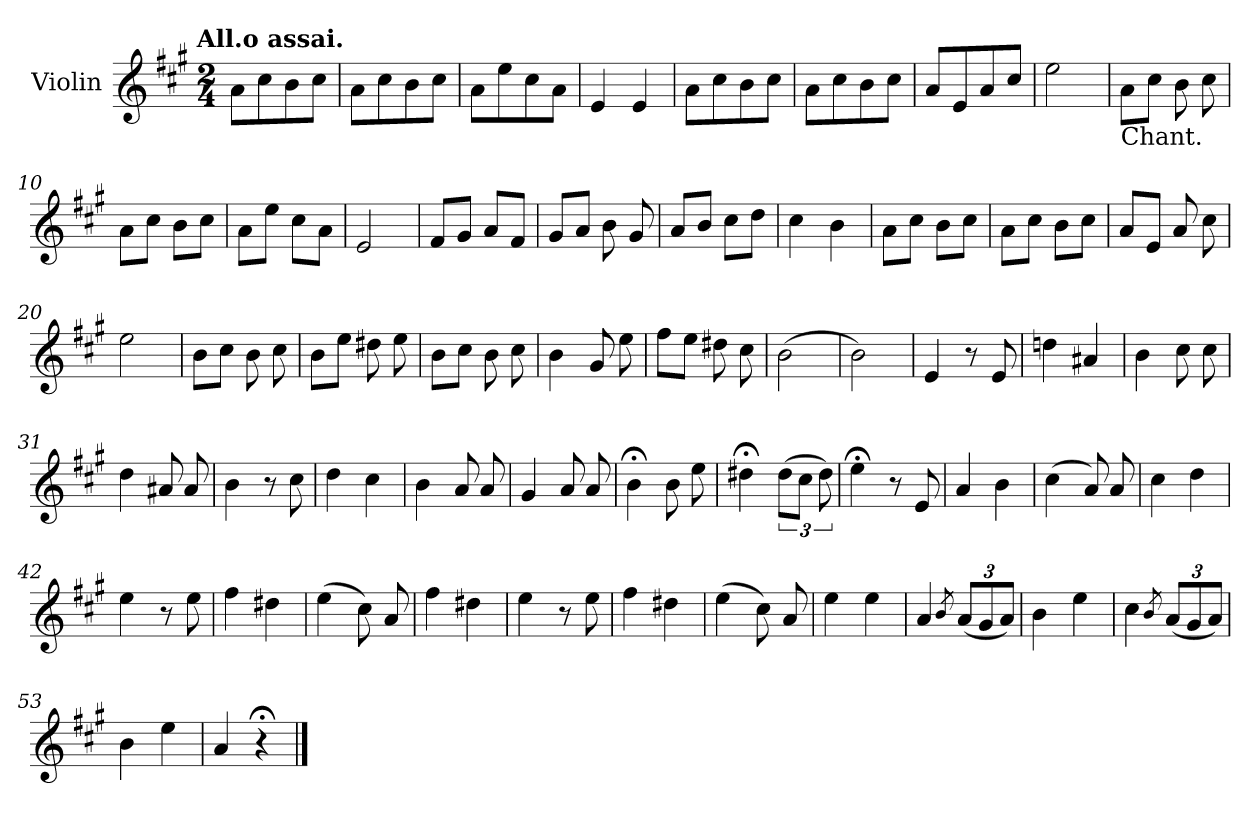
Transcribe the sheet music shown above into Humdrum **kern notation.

**kern
*part1
*staff1
*I"Violin
*I'Vln.
*clefG2
*k[f#c#g#]
!!LO:TX:omd:t=All.o assai.
*M2/4
*MM144
=1
8a\L
8cc#\
8b\
8cc#\J
=2
8a\L
8cc#\
8b\
8cc#\J
=3
8a\L
8ee\
8cc#\
8a\J
=4
4e/
4e/
=5
8a\L
8cc#\
8b\
8cc#\J
=6
8a\L
8cc#\
8b\
8cc#\J
=7
8a/L
8e/
8a/
8cc#/J
=8
2ee\
!!LO:LB:g=z
=9
!LO:TX:b:t=Chant.
8a\L
8cc#\J
8b\
8cc#\
=10
8a\L
8cc#\J
8b\L
8cc#\J
=11
8a\L
8ee\J
8cc#\L
8a\J
=12
2e/
=13
8f#/L
8g#/J
8a/L
8f#/J
=14
8g#/L
8a/J
8b\
8g#/
=15
8a/L
8b/J
8cc#\L
8dd\J
=16
4cc#\
4b\
=17
8a\L
8cc#\J
8b\L
8cc#\J
!!LO:LB:g=z
=18
8a\L
8cc#\J
8b\L
8cc#\J
=19
8a/L
8e/J
8a/
8cc#\
=20
2ee\
=21
8b\L
8cc#\J
8b\
8cc#\
=22
8b\L
8ee\J
8dd#X\
8ee\
=23
8b\L
8cc#\J
8b\
8cc#\
=24
4b\
8g#/
8ee\
=25
8ff#\L
8ee\J
8dd#X\
8cc#\
=26
(>2b\
!!LO:LB:g=z
=27
2b\)
=28
4e/
8r
8e/
=29
4ddn\
4a#X/
=30
4b\
8cc#\
8cc#\
=31
4dd\
8a#X/
8a#/
=32
4b\
8r
8cc#\
=33
4dd\
4cc#\
=34
4b\
8a/
8a/
=35
4g#/
8a/
8a/
!!LO:LB:g=z
=36
4b;<\
8b\
8ee\
=37
4dd#X;<\
(>12dd#\L
12cc#\J
12dd#\)
=38
4ee;<\
8r
8e/
=39
4a/
4b\
=40
(>4cc#\
8a/)
8a/
=41
4cc#\
4dd\
=42
4ee\
8r
8ee\
=43
4ff#\
4dd#X\
=44
(>4ee\
8cc#\)
8a/
!!LO:LB:g=z
=45
4ff#\
4dd#X\
=46
4ee\
8r
8ee\
=47
4ff#\
4dd#X\
=48
(>4ee\
8cc#\)
8a/
=49
4ee\
4ee\
=50
4a/
8qb/
*Xbrackettup
(<12a/L
12g#/
12a/J)
=51
4b\
4ee\
=52
4cc#\
8qb/
(<12a/L
12g#/
12a/J)
=53
4b\
4ee\
!!LO:LB:g=z
=54
4a/
4r;<
==
*-
